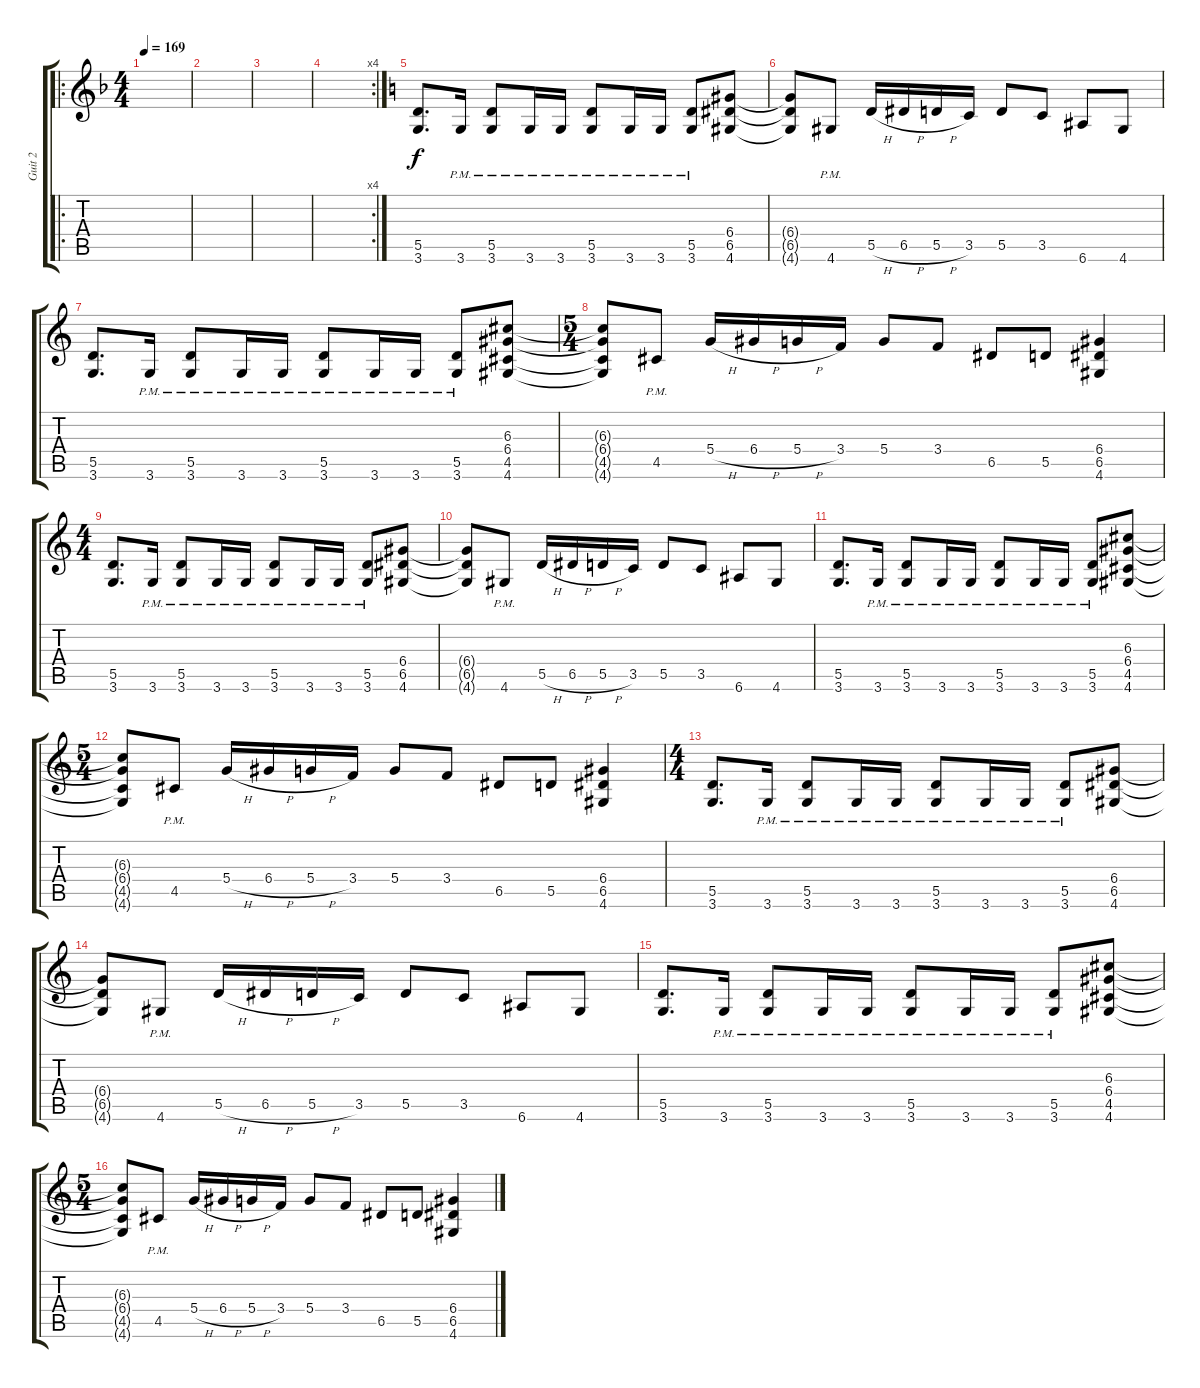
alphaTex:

\track ("Guit 2" "Guit 2") {instrument distortionguitar}
\staff {score tabs}
\tuning (E4 B3 G3 D3 A2 E2) {hide}
\ro
\ts (4 4)
\tempo 169
\clef g2
\ks f
|
|
|
\rc 4
|
\ks c
(5.5 3.6).8{d volume 16} 3.6{pm}.16 (5.5{pm} 3.6{pm}).8 3.6{pm}.16 3.6{pm}.16 (5.5{pm} 3.6{pm}).8 3.6{pm}.16 3.6{pm}.16 (5.5{pm} 3.6{pm}).8 (6.4 6.5 4.6).8 |
(6.4{t} 6.5{t} 4.6{t}).8 4.6{pm}.8 5.5{h}.16 6.5{h}.16 5.5{h}.16 3.5.16 5.5.8 3.5.8 6.6.8 4.6.8 |
(5.5 3.6).8{d} 3.6{pm}.16 (5.5{pm} 3.6{pm}).8 3.6{pm}.16 3.6{pm}.16 (5.5{pm} 3.6{pm}).8 3.6{pm}.16 3.6{pm}.16 (5.5{pm} 3.6{pm}).8 (6.3 6.4 4.5 4.6).8 |
\ts (5 4)
(6.3{t} 6.4{t} 4.5{t} 4.6{t}).8 4.5{pm}.8 5.4{h}.16 6.4{h}.16 5.4{h}.16 3.4.16 5.4.8 3.4.8 6.5.8 5.5.8 (6.4 6.5 4.6).4 |
\ts (4 4)
(5.5 3.6).8{d} 3.6{pm}.16 (5.5{pm} 3.6{pm}).8 3.6{pm}.16 3.6{pm}.16 (5.5{pm} 3.6{pm}).8 3.6{pm}.16 3.6{pm}.16 (5.5{pm} 3.6{pm}).8 (6.4 6.5 4.6).8 |
(6.4{t} 6.5{t} 4.6{t}).8 4.6{pm}.8 5.5{h}.16 6.5{h}.16 5.5{h}.16 3.5.16 5.5.8 3.5.8 6.6.8 4.6.8 |
(5.5 3.6).8{d} 3.6{pm}.16 (5.5{pm} 3.6{pm}).8 3.6{pm}.16 3.6{pm}.16 (5.5{pm} 3.6{pm}).8 3.6{pm}.16 3.6{pm}.16 (5.5{pm} 3.6{pm}).8 (6.3 6.4 4.5 4.6).8 |
\ts (5 4)
(6.3{t} 6.4{t} 4.5{t} 4.6{t}).8 4.5{pm}.8 5.4{h}.16 6.4{h}.16 5.4{h}.16 3.4.16 5.4.8 3.4.8 6.5.8 5.5.8 (6.4 6.5 4.6).4 |
\ts (4 4)
(5.5 3.6).8{d} 3.6{pm}.16 (5.5{pm} 3.6{pm}).8 3.6{pm}.16 3.6{pm}.16 (5.5{pm} 3.6{pm}).8 3.6{pm}.16 3.6{pm}.16 (5.5{pm} 3.6{pm}).8 (6.4 6.5 4.6).8 |
(6.4{t} 6.5{t} 4.6{t}).8 4.6{pm}.8 5.5{h}.16 6.5{h}.16 5.5{h}.16 3.5.16 5.5.8 3.5.8 6.6.8 4.6.8 |
(5.5 3.6).8{d} 3.6{pm}.16 (5.5{pm} 3.6{pm}).8 3.6{pm}.16 3.6{pm}.16 (5.5{pm} 3.6{pm}).8 3.6{pm}.16 3.6{pm}.16 (5.5{pm} 3.6{pm}).8 (6.3 6.4 4.5 4.6).8 |
\ts (5 4)
(6.3{t} 6.4{t} 4.5{t} 4.6{t}).8 4.5{pm}.8 5.4{h}.16 6.4{h}.16 5.4{h}.16 3.4.16 5.4.8 3.4.8 6.5.8 5.5.8 (6.4 6.5 4.6).4
